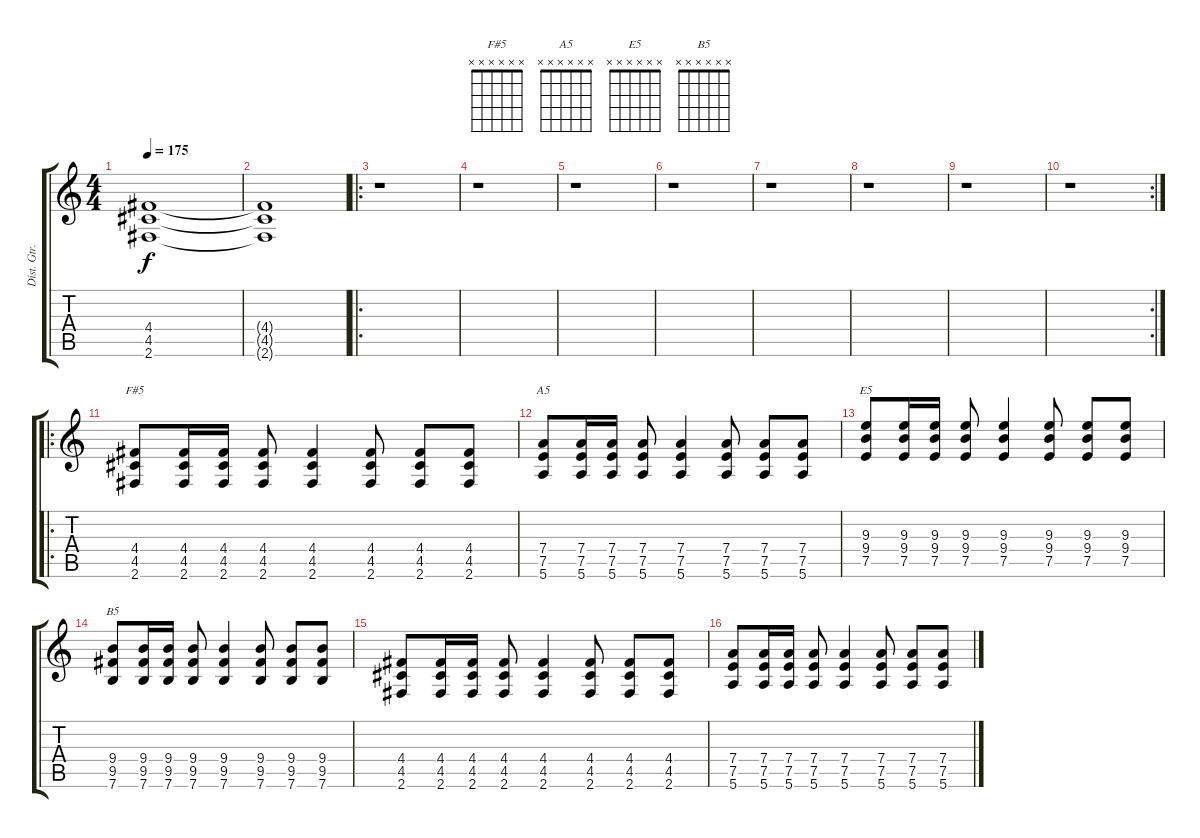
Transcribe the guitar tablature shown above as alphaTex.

\track ("Dist. Gtr." "Dist. Gtr.") {instrument distortionguitar}
\staff {score tabs}
\tuning (E4 B3 G3 D3 A2 E2) {hide}
\chord ("F#5" x x x x x x) {firstfret 0}
\chord ("A5" x x x x x x) {firstfret 0}
\chord ("E5" x x x x x x) {firstfret 0}
\chord ("B5" x x x x x x) {firstfret 0}
\ts (4 4)
\tempo 175
\clef g2
\ks c
(4.4{t} 4.5{t} 2.6{t}).1{dy f} |
(4.4{t} 4.5{t} 2.6{t}).1 |
\ro
r.1 |
r.1 |
r.1 |
r.1 |
r.1 |
r.1 |
r.1 |
\rc 2
r.1 |
\ro
(4.4 4.5 2.6).8{ch "F#5"} (4.4 4.5 2.6).16 (4.4 4.5 2.6).16 (4.4 4.5 2.6).8 (4.4 4.5 2.6).4 (4.4 4.5 2.6).8 (4.4 4.5 2.6).8 (4.4 4.5 2.6).8 |
(7.4 7.5 5.6).8{ch "A5"} (7.4 7.5 5.6).16 (7.4 7.5 5.6).16 (7.4 7.5 5.6).8 (7.4 7.5 5.6).4 (7.4 7.5 5.6).8 (7.4 7.5 5.6).8 (7.4 7.5 5.6).8 |
(9.3 9.4 7.5).8{ch "E5"} (9.3 9.4 7.5).16 (9.3 9.4 7.5).16 (9.3 9.4 7.5).8 (9.3 9.4 7.5).4 (9.3 9.4 7.5).8 (9.3 9.4 7.5).8 (9.3 9.4 7.5).8 |
(9.4 9.5 7.6).8{ch "B5"} (9.4 9.5 7.6).16 (9.4 9.5 7.6).16 (9.4 9.5 7.6).8 (9.4 9.5 7.6).4 (9.4 9.5 7.6).8 (9.4 9.5 7.6).8 (9.4 9.5 7.6).8 |
(4.4 4.5 2.6).8 (4.4 4.5 2.6).16 (4.4 4.5 2.6).16 (4.4 4.5 2.6).8 (4.4 4.5 2.6).4 (4.4 4.5 2.6).8 (4.4 4.5 2.6).8 (4.4 4.5 2.6).8 |
(7.4 7.5 5.6).8 (7.4 7.5 5.6).16 (7.4 7.5 5.6).16 (7.4 7.5 5.6).8 (7.4 7.5 5.6).4 (7.4 7.5 5.6).8 (7.4 7.5 5.6).8 (7.4 7.5 5.6).8
